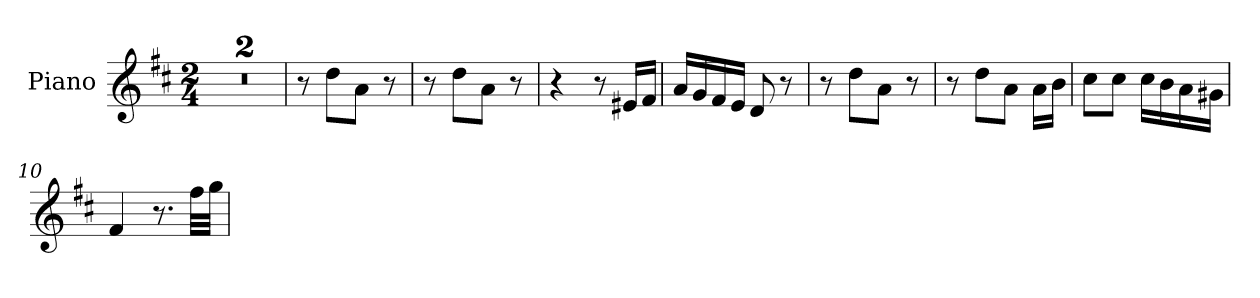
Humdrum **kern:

**kern
*part1
*staff1
*I"Piano
*I'Pno.
*clefG2
*k[f#c#]
*M2/4
=1
2r
=2
2r
=3
8r
8dd\L
8a\J
8r
=4
8r
8dd\L
8a\J
8r
=5
4r
8r
16e#X/LL
16f#/JJ
=6
16a/LL
16g/
16f#/
16e/JJ
8d/
8r
=7
8r
8dd\L
8a\J
8r
=8
8r
8dd\L
8a\J
16a\LL
16b\JJ
=9
8cc#\L
8cc#\J
16cc#\LL
16b\
16a\
16g#X\JJ
=10
4f#/
8.r
32ff#\LLL
32gg\JJJ
=
*-
